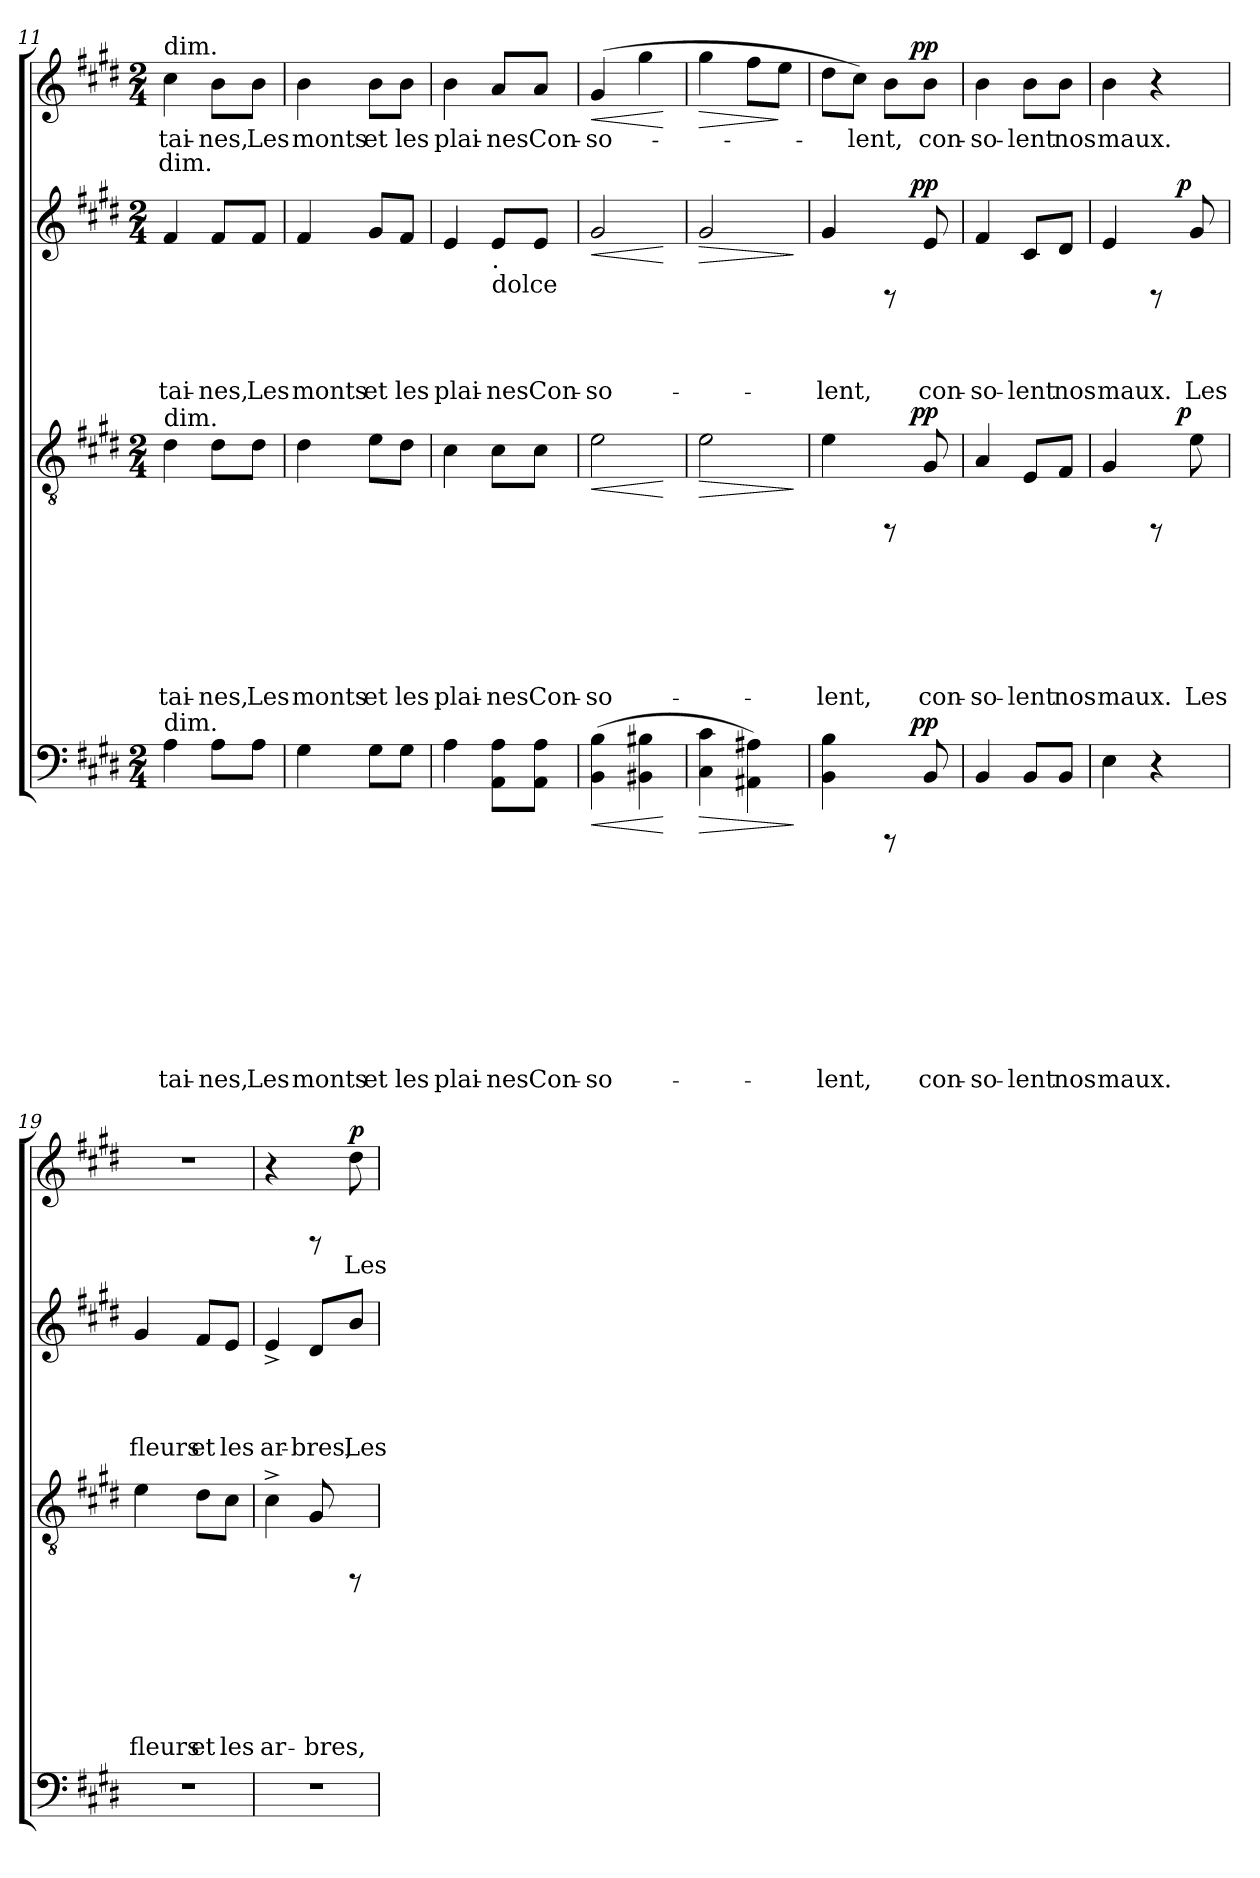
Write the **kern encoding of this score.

**kern	**text	**text	**text	**text	**text	**text	**text	**text	**text	**text	**dynam	**kern	**text	**text	**text	**text	**text	**text	**text	**dynam	**kern	**text	**text	**text	**text	**dynam	**kern	**text	**text	**dynam
*part4	*part4	*part4	*part4	*part4	*part4	*part4	*part4	*part4	*part4	*part4	*part4	*part3	*part3	*part3	*part3	*part3	*part3	*part3	*part3	*part3	*part2	*part2	*part2	*part2	*part2	*part2	*part1	*part1	*part1	*part1
*staff4	*staff4	*staff4	*staff4	*staff4	*staff4	*staff4	*staff4	*staff4	*staff4	*staff4	*staff4	*staff3	*staff3	*staff3	*staff3	*staff3	*staff3	*staff3	*staff3	*staff3	*staff2	*staff2	*staff2	*staff2	*staff2	*staff2	*staff1	*staff1	*staff1	*staff1
*clefF4	*	*	*	*	*	*	*	*	*	*	*	*clefGv2	*	*	*	*	*	*	*	*	*clefG2	*	*	*	*	*	*clefG2	*	*	*
*k[f#c#g#d#]	*	*	*	*	*	*	*	*	*	*	*	*k[f#c#g#d#]	*	*	*	*	*	*	*	*	*k[f#c#g#d#]	*	*	*	*	*	*k[f#c#g#d#]	*	*	*
*E:	*	*	*	*	*	*	*	*	*	*	*	*E:	*	*	*	*	*	*	*	*	*E:	*	*	*	*	*	*E:	*	*	*
*M2/4	*	*	*	*	*	*	*	*	*	*	*	*M2/4	*	*	*	*	*	*	*	*	*M2/4	*	*	*	*	*	*M2/4	*	*	*
=11	=11	=11	=11	=11	=11	=11	=11	=11	=11	=11	=11	=11	=11	=11	=11	=11	=11	=11	=11	=11	=11	=11	=11	=11	=11	=11	=11	=11	=11	=11
!	!	!	!	!	!	!	!	!	!	!	!	!	!	!	!	!	!	!	!	!	!	!	!	!	!	!	!LO:TX:a:t=dim.	!	!	!
!	!	!	!	!	!	!	!	!	!	!	!	!LO:TX:a:t=dim.	!	!	!	!	!	!	!	!	!	!	!	!	!	!	!	!	!	!
!LO:TX:a:t=dim.	!	!	!	!	!	!	!	!	!	!	!	!	!	!	!	!	!	!	!	!	!	!	!	!	!	!	!	!	!	!
!	!	!	!	!	!	!	!	!	!	!LO:LY:b	!	!	!	!	!	!	!	!	!LO:LY:b	!	!	!	!	!	!LO:LY:b	!	!	!LO:LY:b	!LO:LY:b	!
4A\	.	.	.	.	.	.	.	.	.	-tai-	.	4d#\	.	.	.	.	.	.	-tai-	.	4f#/	.	.	.	-tai-	.	4cc#\	-tai-	dim.	.
!	!	!	!	!	!	!	!	!	!	!LO:LY:b	!	!	!	!	!	!	!	!	!LO:LY:b	!	!	!	!	!	!LO:LY:b	!	!	!LO:LY:b	!	!
8A\L	.	.	.	.	.	.	.	.	.	-nes,	.	8d#\L	.	.	.	.	.	.	-nes,	.	8f#/L	.	.	.	-nes,	.	8b\L	-nes,	.	.
!	!	!	!	!	!	!	!	!	!	!LO:LY:b	!	!	!	!	!	!	!	!	!LO:LY:b	!	!	!	!	!	!LO:LY:b	!	!	!LO:LY:b	!	!
8A\J	.	.	.	.	.	.	.	.	.	Les	.	8d#\J	.	.	.	.	.	.	Les	.	8f#/J	.	.	.	Les	.	8b\J	Les	.	.
=12	=12	=12	=12	=12	=12	=12	=12	=12	=12	=12	=12	=12	=12	=12	=12	=12	=12	=12	=12	=12	=12	=12	=12	=12	=12	=12	=12	=12	=12	=12
!	!	!	!	!	!	!	!	!	!	!LO:LY:b	!	!	!	!	!	!	!	!	!LO:LY:b	!	!	!	!	!	!LO:LY:b	!	!	!LO:LY:b	!	!
4G#\	.	.	.	.	.	.	.	.	.	monts	.	4d#\	.	.	.	.	.	.	monts	.	4f#/	.	.	.	monts	.	4b\	monts	.	.
!	!	!	!	!	!	!	!	!	!	!LO:LY:b	!	!	!	!	!	!	!	!	!LO:LY:b	!	!	!	!	!	!LO:LY:b	!	!	!LO:LY:b	!	!
8G#\L	.	.	.	.	.	.	.	.	.	et	.	8e\L	.	.	.	.	.	.	et	.	8g#/L	.	.	.	et	.	8b\L	et	.	.
!	!	!	!	!	!	!	!	!	!	!LO:LY:b	!	!	!	!	!	!	!	!	!LO:LY:b	!	!	!	!	!	!LO:LY:b	!	!	!LO:LY:b	!	!
8G#\J	.	.	.	.	.	.	.	.	.	les	.	8d#\J	.	.	.	.	.	.	les	.	8f#/J	.	.	.	les	.	8b\J	les	.	.
=13	=13	=13	=13	=13	=13	=13	=13	=13	=13	=13	=13	=13	=13	=13	=13	=13	=13	=13	=13	=13	=13	=13	=13	=13	=13	=13	=13	=13	=13	=13
!	!	!	!	!	!	!	!	!	!	!LO:LY:b	!	!	!	!	!	!	!	!	!LO:LY:b	!	!	!	!	!	!LO:LY:b	!	!	!LO:LY:b	!	!
4A\	.	.	.	.	.	.	.	.	.	plai-	.	4c#\	.	.	.	.	.	.	plai-	.	4e/	.	.	.	plai-	.	4b\	plai-	.	.
!	!	!	!	!	!	!	!	!	!	!	!	!	!	!	!	!	!	!	!	!	!LO:TX:b:t=.	!	!	!	!	!	!	!	!	!
!	!	!	!	!	!	!	!	!	!	!	!	!	!	!	!	!	!	!	!	!	!LO:TX:b:t=dolce	!	!	!	!	!	!	!	!	!
!	!	!	!	!	!	!	!	!	!	!LO:LY:b	!	!	!	!	!	!	!	!	!LO:LY:b	!	!	!	!	!	!LO:LY:b	!	!	!LO:LY:b	!	!
8AA\ 8A\L	.	.	.	.	.	.	.	.	.	-nes	.	8c#\L	.	.	.	.	.	.	-nes	.	8e/L	.	.	.	-nes	.	8a/L	-nes	.	.
!	!	!	!	!	!	!	!	!	!	!LO:LY:b	!	!	!	!	!	!	!	!	!LO:LY:b	!	!	!	!	!	!LO:LY:b	!	!	!LO:LY:b	!	!
8AA\ 8A\J	.	.	.	.	.	.	.	.	.	Con-	.	8c#\J	.	.	.	.	.	.	Con-	.	8e/J	.	.	.	Con-	.	8a/J	Con-	.	.
=14	=14	=14	=14	=14	=14	=14	=14	=14	=14	=14	=14	=14	=14	=14	=14	=14	=14	=14	=14	=14	=14	=14	=14	=14	=14	=14	=14	=14	=14	=14
!	!	!	!	!	!	!	!	!	!	!LO:LY:b	!LO:HP:b	!	!	!	!	!	!	!	!LO:LY:b	!LO:HP:b	!	!	!	!	!LO:LY:b	!LO:HP:b	!	!LO:LY:b	!	!LO:HP:b
(4BB\ 4B\	.	.	.	.	.	.	.	.	.	-so-	<	2e\	.	.	.	.	.	.	-so-	<	2g#/	.	.	.	-so-	<	(4g#/	-so-	.	<
4BB#X\ 4B#X\	.	.	.	.	.	.	.	.	.	.	.	.	.	.	.	.	.	.	.	.	.	.	.	.	.	.	4gg#\	.	.	.
.	.	.	.	.	.	.	.	.	.	.	[	.	.	.	.	.	.	.	.	[	.	.	.	.	.	[	.	.	.	[
=15	=15	=15	=15	=15	=15	=15	=15	=15	=15	=15	=15	=15	=15	=15	=15	=15	=15	=15	=15	=15	=15	=15	=15	=15	=15	=15	=15	=15	=15	=15
!	!	!	!	!	!	!	!	!	!	!	!LO:HP:b	!	!	!	!	!	!	!	!	!LO:HP:b	!	!	!	!	!	!LO:HP:b	!	!	!	!LO:HP:b
4C#\ 4c#\	.	.	.	.	.	.	.	.	.	.	>	2e\	.	.	.	.	.	.	.	>	2g#/	.	.	.	.	>	4gg#\	.	.	>
4AA#X\ 4A#X\)	.	.	.	.	.	.	.	.	.	.	.	.	.	.	.	.	.	.	.	.	.	.	.	.	.	.	8ff#\L	.	.	.
.	.	.	.	.	.	.	.	.	.	.	.	.	.	.	.	.	.	.	.	.	.	.	.	.	.	.	8ee\J	.	.	]
.	.	.	.	.	.	.	.	.	.	.	]	.	.	.	.	.	.	.	.	]	.	.	.	.	.	]	.	.	.	.
=16	=16	=16	=16	=16	=16	=16	=16	=16	=16	=16	=16	=16	=16	=16	=16	=16	=16	=16	=16	=16	=16	=16	=16	=16	=16	=16	=16	=16	=16	=16
!	!	!	!	!	!	!	!	!	!	!LO:LY:b	!	!	!	!	!	!	!	!	!LO:LY:b	!	!	!	!	!	!LO:LY:b	!	!	!	!	!
*^	*	*	*	*	*	*	*	*	*	*	*	*^	*	*	*	*	*	*	*	*	*^	*	*	*	*	*	*^	*	*	*
4BB\ 4B\	4ryy	.	.	.	.	.	.	.	.	.	-lent,	.	4e\	4ryy	.	.	.	.	.	.	-lent,	.	4g#/	4ryy	.	.	.	-lent,	.	8dd#\L	4ryy	.	.	.
!	!	!	!	!	!	!	!	!	!	!	!	!	!	!	!	!	!	!	!	!	!	!	!	!	!	!	!	!	!	!	!	!LO:LY:b	!	!
.	.	.	.	.	.	.	.	.	.	.	.	.	.	.	.	.	.	.	.	.	.	.	.	.	.	.	.	.	.	8cc#\J)	.	-lent,	.	.
8rCCC	16.ryy	.	.	.	.	.	.	.	.	.	.	.	8rAAA	16.ryy	.	.	.	.	.	.	.	.	8rAA	16.ryy	.	.	.	.	.	8b\L	16.ryy	.	.	.
!	!	!	!	!	!	!	!	!	!	!	!	!LO:DY:a	!	!	!	!	!	!	!	!	!	!LO:DY:a	!	!	!	!	!	!	!LO:DY:a	!	!	!	!	!LO:DY:a
.	8ryy	.	.	.	.	.	.	.	.	.	.	pp	.	8ryy	.	.	.	.	.	.	.	pp	.	8ryy	.	.	.	.	pp	.	8ryy	.	.	pp
!	!	!	!	!	!	!	!	!	!	!	!LO:LY:b	!	!	!	!	!	!	!	!	!	!LO:LY:b	!	!	!	!	!	!	!LO:LY:b	!	!	!	!LO:LY:b	!	!
8BB/	.	.	.	.	.	.	.	.	.	.	con-	.	8G#/	.	.	.	.	.	.	.	con-	.	8e/	.	.	.	.	con-	.	8b\J	.	con-	.	.
.	32ryy	.	.	.	.	.	.	.	.	.	.	.	.	32ryy	.	.	.	.	.	.	.	.	.	32ryy	.	.	.	.	.	.	32ryy	.	.	.
=17	=17	=17	=17	=17	=17	=17	=17	=17	=17	=17	=17	=17	=17	=17	=17	=17	=17	=17	=17	=17	=17	=17	=17	=17	=17	=17	=17	=17	=17	=17	=17	=17	=17	=17
!	!	!	!	!	!	!	!	!	!	!	!LO:LY:b	!	!	!	!	!	!	!	!	!	!LO:LY:b	!	!	!	!	!	!	!LO:LY:b	!	!	!	!LO:LY:b	!	!
*v	*v	*	*	*	*	*	*	*	*	*	*	*	*	*	*	*	*	*	*	*	*	*	*v	*v	*	*	*	*	*	*v	*v	*	*	*
*	*	*	*	*	*	*	*	*	*	*	*	*v	*v	*	*	*	*	*	*	*	*	*	*	*	*	*	*	*	*	*	*
4BB/	.	.	.	.	.	.	.	.	.	-so-	.	4A/	.	.	.	.	.	.	-so-	.	4f#/	.	.	.	-so-	.	4b\	-so-	.	.
!	!	!	!	!	!	!	!	!	!	!LO:LY:b	!	!	!	!	!	!	!	!	!LO:LY:b	!	!	!	!	!	!LO:LY:b	!	!	!LO:LY:b	!	!
8BB/L	.	.	.	.	.	.	.	.	.	-lent	.	8E/L	.	.	.	.	.	.	-lent	.	8c#/L	.	.	.	-lent	.	8b\L	-lent	.	.
!	!	!	!	!	!	!	!	!	!	!LO:LY:b	!	!	!	!	!	!	!	!	!LO:LY:b	!	!	!	!	!	!LO:LY:b	!	!	!LO:LY:b	!	!
8BB/J	.	.	.	.	.	.	.	.	.	nos	.	8F#/J	.	.	.	.	.	.	nos	.	8d#/J	.	.	.	nos	.	8b\J	nos	.	.
!!LO:LB:g=z
=18	=18	=18	=18	=18	=18	=18	=18	=18	=18	=18	=18	=18	=18	=18	=18	=18	=18	=18	=18	=18	=18	=18	=18	=18	=18	=18	=18	=18	=18	=18
!	!	!	!	!	!	!	!	!	!	!LO:LY:b	!	!	!	!	!	!	!	!	!LO:LY:b	!	!	!	!	!	!LO:LY:b	!	!	!LO:LY:b	!	!
*	*	*	*	*	*	*	*	*	*	*	*	*^	*	*	*	*	*	*	*	*	*^	*	*	*	*	*	*	*	*	*
4E\	.	.	.	.	.	.	.	.	.	maux.	.	4G#/	4ryy	.	.	.	.	.	.	maux.	.	4e/	4ryy	.	.	.	maux.	.	4b\	maux.	.	.
4r	.	.	.	.	.	.	.	.	.	.	.	8rAAA	16.ryy	.	.	.	.	.	.	.	.	8rAA	16.ryy	.	.	.	.	.	4r	.	.	.
!	!	!	!	!	!	!	!	!	!	!	!	!	!	!	!	!	!	!	!	!	!LO:DY:a	!	!	!	!	!	!	!LO:DY:a	!	!	!	!
.	.	.	.	.	.	.	.	.	.	.	.	.	8ryy	.	.	.	.	.	.	.	p	.	8ryy	.	.	.	.	p	.	.	.	.
!	!	!	!	!	!	!	!	!	!	!	!	!	!	!	!	!	!	!	!	!LO:LY:b	!	!	!	!	!	!	!LO:LY:b	!	!	!	!	!
.	.	.	.	.	.	.	.	.	.	.	.	8e\	.	.	.	.	.	.	.	Les	.	8g#/	.	.	.	.	Les	.	.	.	.	.
.	.	.	.	.	.	.	.	.	.	.	.	.	32ryy	.	.	.	.	.	.	.	.	.	32ryy	.	.	.	.	.	.	.	.	.
=19	=19	=19	=19	=19	=19	=19	=19	=19	=19	=19	=19	=19	=19	=19	=19	=19	=19	=19	=19	=19	=19	=19	=19	=19	=19	=19	=19	=19	=19	=19	=19	=19
!	!	!	!	!	!	!	!	!	!	!	!	!	!	!	!	!	!	!	!	!LO:LY:b	!	!	!	!	!	!	!LO:LY:b	!	!	!	!	!
*	*	*	*	*	*	*	*	*	*	*	*	*v	*v	*	*	*	*	*	*	*	*	*	*	*	*	*	*	*	*	*	*	*
*	*	*	*	*	*	*	*	*	*	*	*	*	*	*	*	*	*	*	*	*	*v	*v	*	*	*	*	*	*	*	*	*
2r	.	.	.	.	.	.	.	.	.	.	.	4e\	.	.	.	.	.	.	fleurs	.	4g#/	.	.	.	fleurs	.	2r	.	.	.
!	!	!	!	!	!	!	!	!	!	!	!	!	!	!	!	!	!	!	!LO:LY:b	!	!	!	!	!	!LO:LY:b	!	!	!	!	!
.	.	.	.	.	.	.	.	.	.	.	.	8d#\L	.	.	.	.	.	.	et	.	8f#/L	.	.	.	et	.	.	.	.	.
!	!	!	!	!	!	!	!	!	!	!	!	!	!	!	!	!	!	!	!LO:LY:b	!	!	!	!	!	!LO:LY:b	!	!	!	!	!
.	.	.	.	.	.	.	.	.	.	.	.	8c#\J	.	.	.	.	.	.	les	.	8e/J	.	.	.	les	.	.	.	.	.
=20	=20	=20	=20	=20	=20	=20	=20	=20	=20	=20	=20	=20	=20	=20	=20	=20	=20	=20	=20	=20	=20	=20	=20	=20	=20	=20	=20	=20	=20	=20
!	!	!	!	!	!	!	!	!	!	!	!	!	!	!	!	!	!	!	!LO:LY:b	!	!	!	!	!	!LO:LY:b	!	!	!	!	!
2r	.	.	.	.	.	.	.	.	.	.	.	4c#^>\	.	.	.	.	.	.	ar-	.	4e^>/	.	.	.	ar-	.	4r	.	.	.
!	!	!	!	!	!	!	!	!	!	!	!	!	!	!	!	!	!	!	!LO:LY:b	!	!	!	!	!	!LO:LY:b	!	!	!	!	!
.	.	.	.	.	.	.	.	.	.	.	.	8G#/	.	.	.	.	.	.	-bres,	.	8d#/L	.	.	.	-bres,	.	8rAA	.	.	.
!	!	!	!	!	!	!	!	!	!	!	!	!	!	!	!	!	!	!	!	!	!	!	!	!	!LO:LY:b	!	!	!LO:LY:b	!	!LO:DY:a
.	.	.	.	.	.	.	.	.	.	.	.	8rAAA	.	.	.	.	.	.	.	.	8b/J	.	.	.	Les	.	8dd#\	Les	.	p
=	=	=	=	=	=	=	=	=	=	=	=	=	=	=	=	=	=	=	=	=	=	=	=	=	=	=	=	=	=	=
*-	*-	*-	*-	*-	*-	*-	*-	*-	*-	*-	*-	*-	*-	*-	*-	*-	*-	*-	*-	*-	*-	*-	*-	*-	*-	*-	*-	*-	*-	*-
